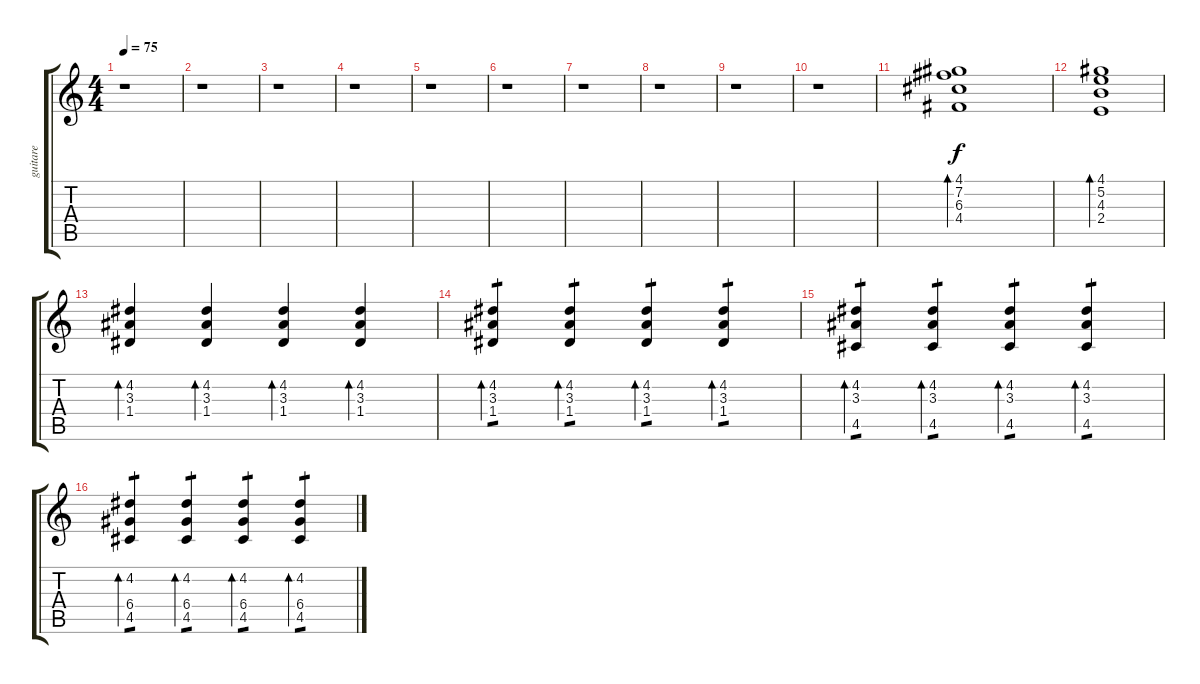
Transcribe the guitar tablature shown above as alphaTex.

\track ("guitare" "guitare") {instrument acousticguitarsteel}
\staff {score tabs}
\tuning (E4 B3 G3 D3 A2 D2) {hide}
\ts (4 4)
\tempo 75
\clef g2
\ks c
r.1{dy f} |
r.1 |
r.1 |
r.1 |
r.1 |
r.1 |
r.1 |
r.1 |
r.1 |
r.1 |
(4.1 7.2 6.3 4.4).1{bd 480} |
(4.1 5.2 4.3 2.4).1{bd 480} |
(4.2 3.3 1.4).4{bd 480} (4.2 3.3 1.4).4{bd 480} (4.2 3.3 1.4).4{bd 480} (4.2 3.3 1.4).4{bd 480} |
(4.2 3.3 1.4).4{bd 480 tp 1} (4.2 3.3 1.4).4{bd 480 tp 1} (4.2 3.3 1.4).4{bd 480 tp 1} (4.2 3.3 1.4).4{bd 480 tp 1} |
(4.2 3.3 4.5).4{bd 480 tp 1} (4.2 3.3 4.5).4{bd 480 tp 1} (4.2 3.3 4.5).4{bd 480 tp 1} (4.2 3.3 4.5).4{bd 480 tp 1} |
(4.2 6.4 4.5).4{bd 480 tp 1} (4.2 6.4 4.5).4{bd 480 tp 1} (4.2 6.4 4.5).4{bd 480 tp 1} (4.2 6.4 4.5).4{bd 480 tp 1}
